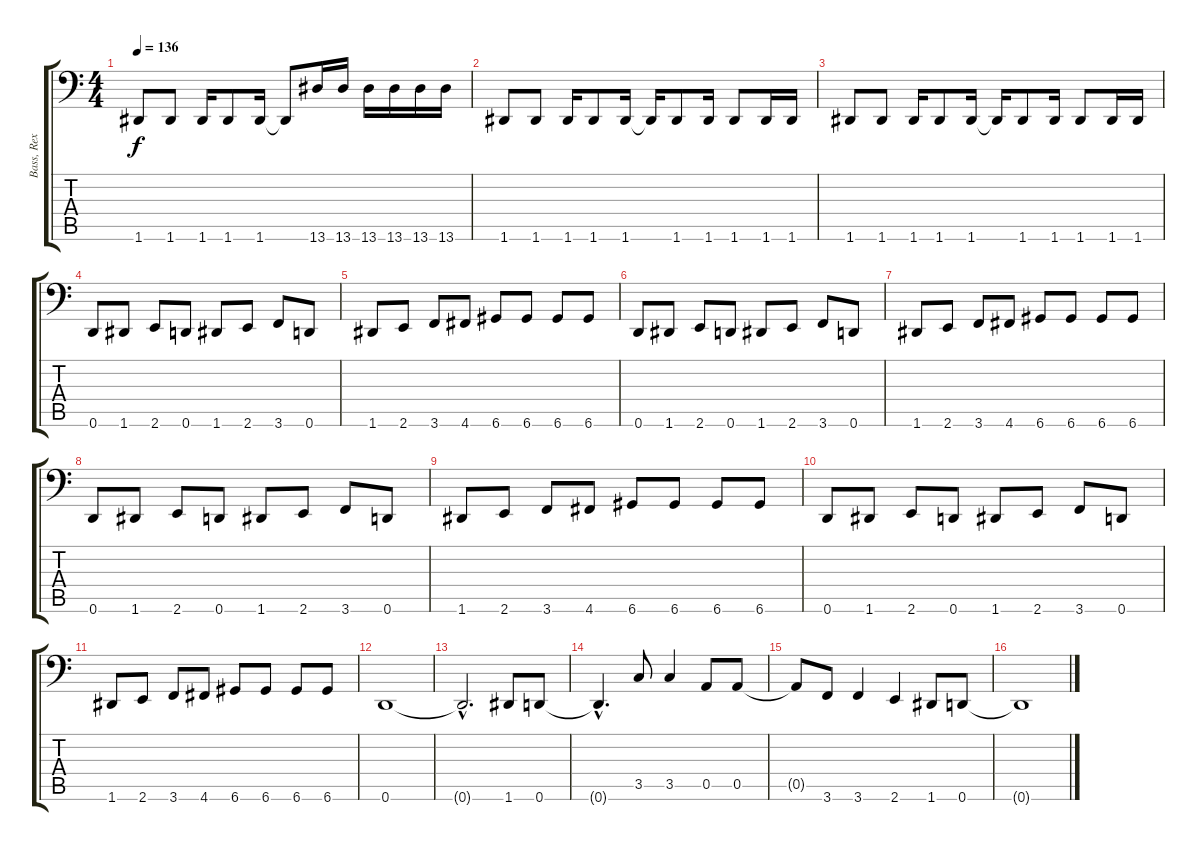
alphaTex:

\track ("Bass, Rex" "Bass, Rex") {instrument electricbasspick}
\staff {score tabs}
\tuning (E3 B2 G2 D2 A1 D1) {hide}
\ts (4 4)
\tempo 136
\clef f4
\ks c
1.6.8{dy f} 1.6.8 1.6.16 1.6.8 1.6.16 1.6{t}.8 13.6.16 13.6.16 13.6.16 13.6.16 13.6.16 13.6.16 |
1.6.8 1.6.8 1.6.16 1.6.8 1.6.16 1.6{t}.16 1.6.8 1.6.16 1.6.8 1.6.16 1.6.16 |
1.6.8 1.6.8 1.6.16 1.6.8 1.6.16 1.6{t}.16 1.6.8 1.6.16 1.6.8 1.6.16 1.6.16 |
0.6.8 1.6.8 2.6.8 0.6.8 1.6.8 2.6.8 3.6.8 0.6.8 |
1.6.8 2.6.8 3.6.8 4.6.8 6.6.8 6.6.8 6.6.8 6.6.8 |
0.6.8 1.6.8 2.6.8 0.6.8 1.6.8 2.6.8 3.6.8 0.6.8 |
1.6.8 2.6.8 3.6.8 4.6.8 6.6.8 6.6.8 6.6.8 6.6.8 |
0.6.8 1.6.8 2.6.8 0.6.8 1.6.8 2.6.8 3.6.8 0.6.8 |
1.6.8 2.6.8 3.6.8 4.6.8 6.6.8 6.6.8 6.6.8 6.6.8 |
0.6.8 1.6.8 2.6.8 0.6.8 1.6.8 2.6.8 3.6.8 0.6.8 |
1.6.8 2.6.8 3.6.8 4.6.8 6.6.8 6.6.8 6.6.8 6.6.8 |
0.6.1 |
0.6{hac t}.2{d} 1.6.8 0.6.8 |
0.6{hac t}.4{d} 3.5.8 3.5.4 0.5.8 0.5.8 |
0.5{t}.8 3.6.8 3.6.4 2.6.4 1.6.8 0.6.8 |
0.6{t}.1
